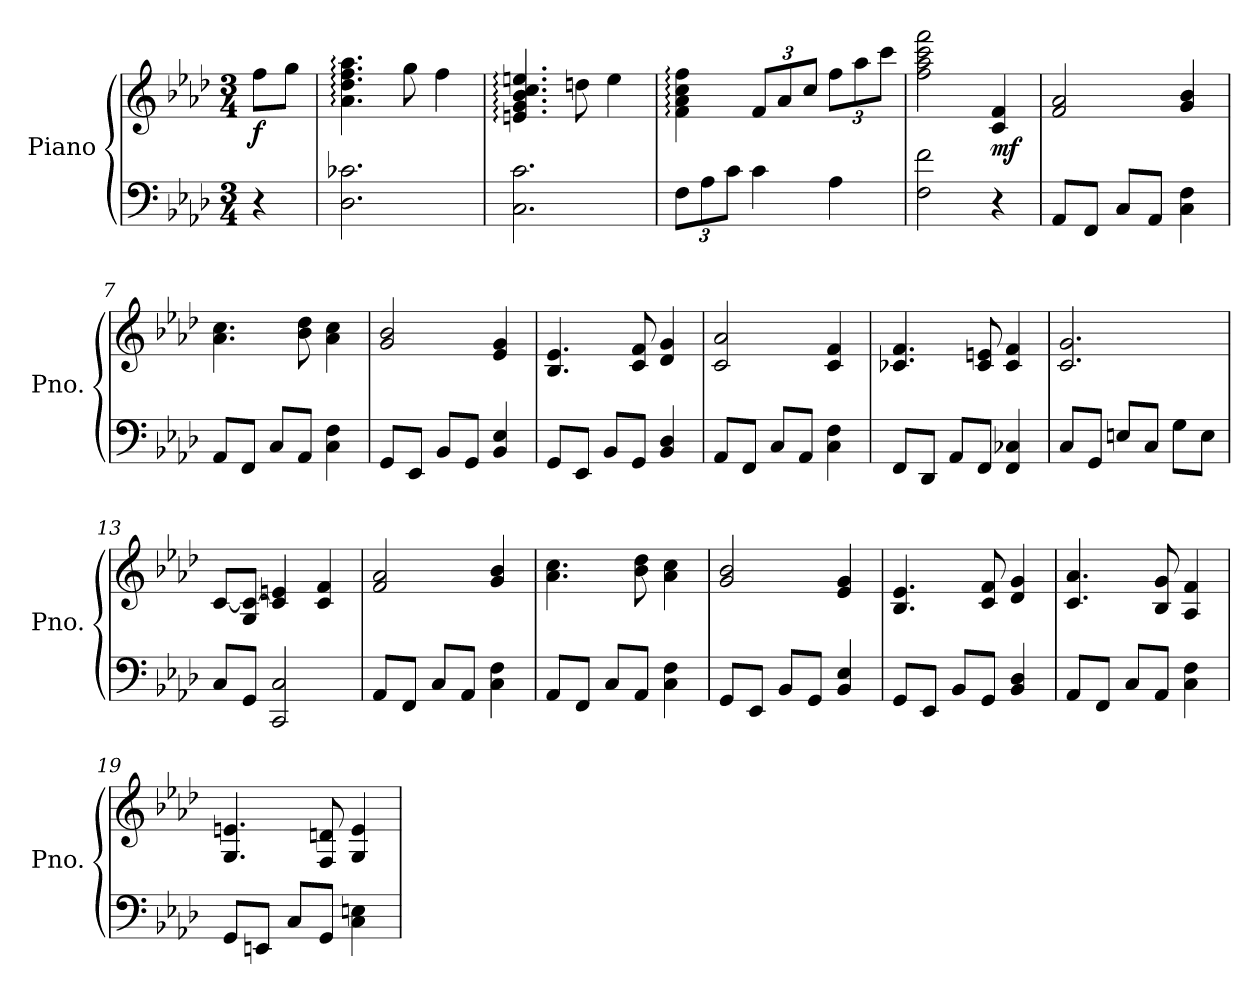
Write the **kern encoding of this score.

**kern	**kern	**dynam
*part1	*part1	*part1
*staff2	*staff1	*staff1/2
*I"Piano	*	*
*I'Pno.	*	*
*clefF4	*clefG2	*
*k[b-e-a-d-]	*k[b-e-a-d-]	*
*M3/4	*M3/4	*
*MM120	*MM120	*
=1	=1	=1
!	!	!LO:DY:b
4r	8ff\L	f
.	8gg\J	.
=2	=2	=2
2.D-\ 2.c-X\	4.a-\: 4.dd-\: 4.ff\: 4.aa-\:	.
.	8gg\	.
.	4ff\	.
=3	=3	=3
2.C\ 2.c\	4.en/: 4.g/: 4.b-/: 4.cc/: 4.een/:	.
.	8ddn\	.
.	4ee\	.
=4	=4	=4
*Xbrackettup	*	*
12F\L	4f\: 4a-\: 4cc\: 4ff\:	.
12A-\	.	.
12c\J	.	.
*	*Xbrackettup	*
4c\	12f/L	.
.	12a-/	.
.	12cc/J	.
4A-\	12ff\L	.
.	12aa-\	.
.	12ccc\J	.
=5	=5	=5
2F\ 2f\	2ff\ 2aa-\ 2ccc\ 2fff\	.
!	!	!LO:DY:b
4r	4c/ 4f/	mf
=6	=6	=6
8AA-/L	2f/ 2a-/	.
8FF/J	.	.
8C/L	.	.
8AA-/J	.	.
4C\ 4F\	4g/ 4b-/	.
=7	=7	=7
8AA-/L	4.a-\ 4.cc\	.
8FF/J	.	.
8C/L	.	.
8AA-/J	8b-\ 8dd-\	.
4C\ 4F\	4a-\ 4cc\	.
=8	=8	=8
8GG/L	2g/ 2b-/	.
8EE-/J	.	.
8BB-/L	.	.
8GG/J	.	.
4BB-/ 4E-/	4e-/ 4g/	.
=9	=9	=9
8GG/L	4.B-/ 4.e-/	.
8EE-/J	.	.
8BB-/L	.	.
8GG/J	8c/ 8f/	.
4BB-/ 4D-/	4d-/ 4g/	.
=10	=10	=10
8AA-/L	2c/ 2a-/	.
8FF/J	.	.
8C/L	.	.
8AA-/J	.	.
4C\ 4F\	4c/ 4f/	.
=11	=11	=11
8FF/L	4.c-X/ 4.f/	.
8DD-/J	.	.
8AA-/L	.	.
8FF/J	8c-/ 8en/	.
4FF/ 4C-X/	4c-/ 4f/	.
=12	=12	=12
8C/L	2.c/ 2.g/	.
8GG/J	.	.
8En/L	.	.
8C/J	.	.
8G\L	.	.
8E\J	.	.
=13	=13	=13
8C/L	[8c/L	.
8GG/J	8G/ 8c/_J	.
2CC/ 2C/	4c/] 4en/	.
.	4c/ 4f/	.
=14	=14	=14
8AA-/L	2f/ 2a-/	.
8FF/J	.	.
8C/L	.	.
8AA-/J	.	.
4C\ 4F\	4g/ 4b-/	.
=15	=15	=15
8AA-/L	4.a-\ 4.cc\	.
8FF/J	.	.
8C/L	.	.
8AA-/J	8b-\ 8dd-\	.
4C\ 4F\	4a-\ 4cc\	.
=16	=16	=16
8GG/L	2g/ 2b-/	.
8EE-/J	.	.
8BB-/L	.	.
8GG/J	.	.
4BB-/ 4E-/	4e-/ 4g/	.
=17	=17	=17
8GG/L	4.B-/ 4.e-/	.
8EE-/J	.	.
8BB-/L	.	.
8GG/J	8c/ 8f/	.
4BB-/ 4D-/	4d-/ 4g/	.
=18	=18	=18
8AA-/L	4.c/ 4.a-/	.
8FF/J	.	.
8C/L	.	.
8AA-/J	8B-/ 8g/	.
4C\ 4F\	4A-/ 4f/	.
=19	=19	=19
8GG/L	4.G/ 4.en/	.
8EEn/J	.	.
8C/L	.	.
8GG/J	8F/ 8dn/	.
4C\ 4En\	4G/ 4e/	.
=	=	=
*-	*-	*-
